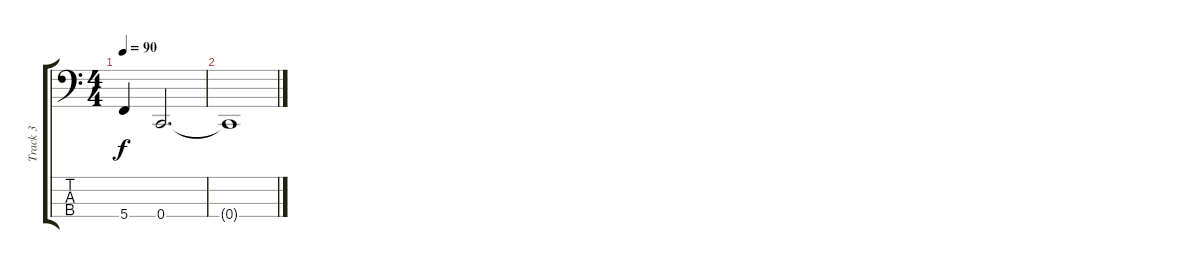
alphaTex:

\track ("Track 3" "Track 3") {instrument electricbasspick}
\staff {score tabs}
\tuning (F2 C2 G1 C1) {hide}
\ts (4 4)
\tempo 90
\clef f4
\ks c
5.4{t}.4{dy f} 0.4.2{d} |
0.4{t}.1
